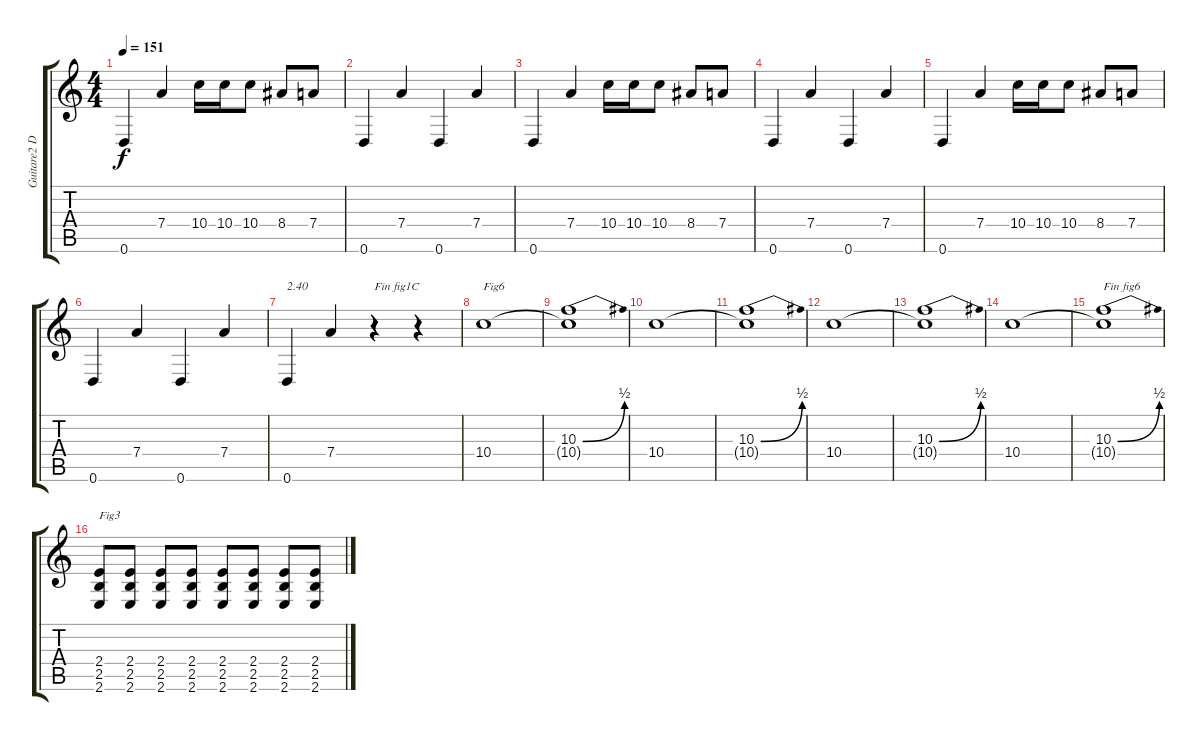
\track ("Guitare2 Dr-D" "Guitare2 D") {instrument overdrivenguitar}
\staff {score tabs}
\tuning (E4 B3 G3 D3 A2 D2) {hide}
\ts (4 4)
\tempo 151
\clef g2
\ks c
0.6.4{dy f} 7.4.4 10.4.16 10.4.16 10.4.8 8.4.8 7.4.8 |
0.6.4 7.4.4 0.6.4 7.4.4 |
0.6.4 7.4.4 10.4.16 10.4.16 10.4.8 8.4.8 7.4.8 |
0.6.4 7.4.4 0.6.4 7.4.4 |
0.6.4 7.4.4 10.4.16 10.4.16 10.4.8 8.4.8 7.4.8 |
0.6.4 7.4.4 0.6.4 7.4.4 |
0.6.4{txt "2.40"} 7.4.4 r.4{txt "Fin fig1C"} r.4 |
10.4.1{txt "Fig6"} |
(10.3{be (bend 0 0 60 2)} 10.4{t}).1 |
10.4.1 |
(10.3{be (bend 0 0 60 2)} 10.4{t}).1 |
10.4.1 |
(10.3{be (bend 0 0 60 2)} 10.4{t}).1 |
10.4.1 |
(10.3{be (bend 0 0 60 2)} 10.4{t}).1{txt "Fin fig6"} |
(2.4 2.5 2.6).8{txt "Fig3"} (2.4 2.5 2.6).8 (2.4 2.5 2.6).8 (2.4 2.5 2.6).8 (2.4 2.5 2.6).8 (2.4 2.5 2.6).8 (2.4 2.5 2.6).8 (2.4 2.5 2.6).8
